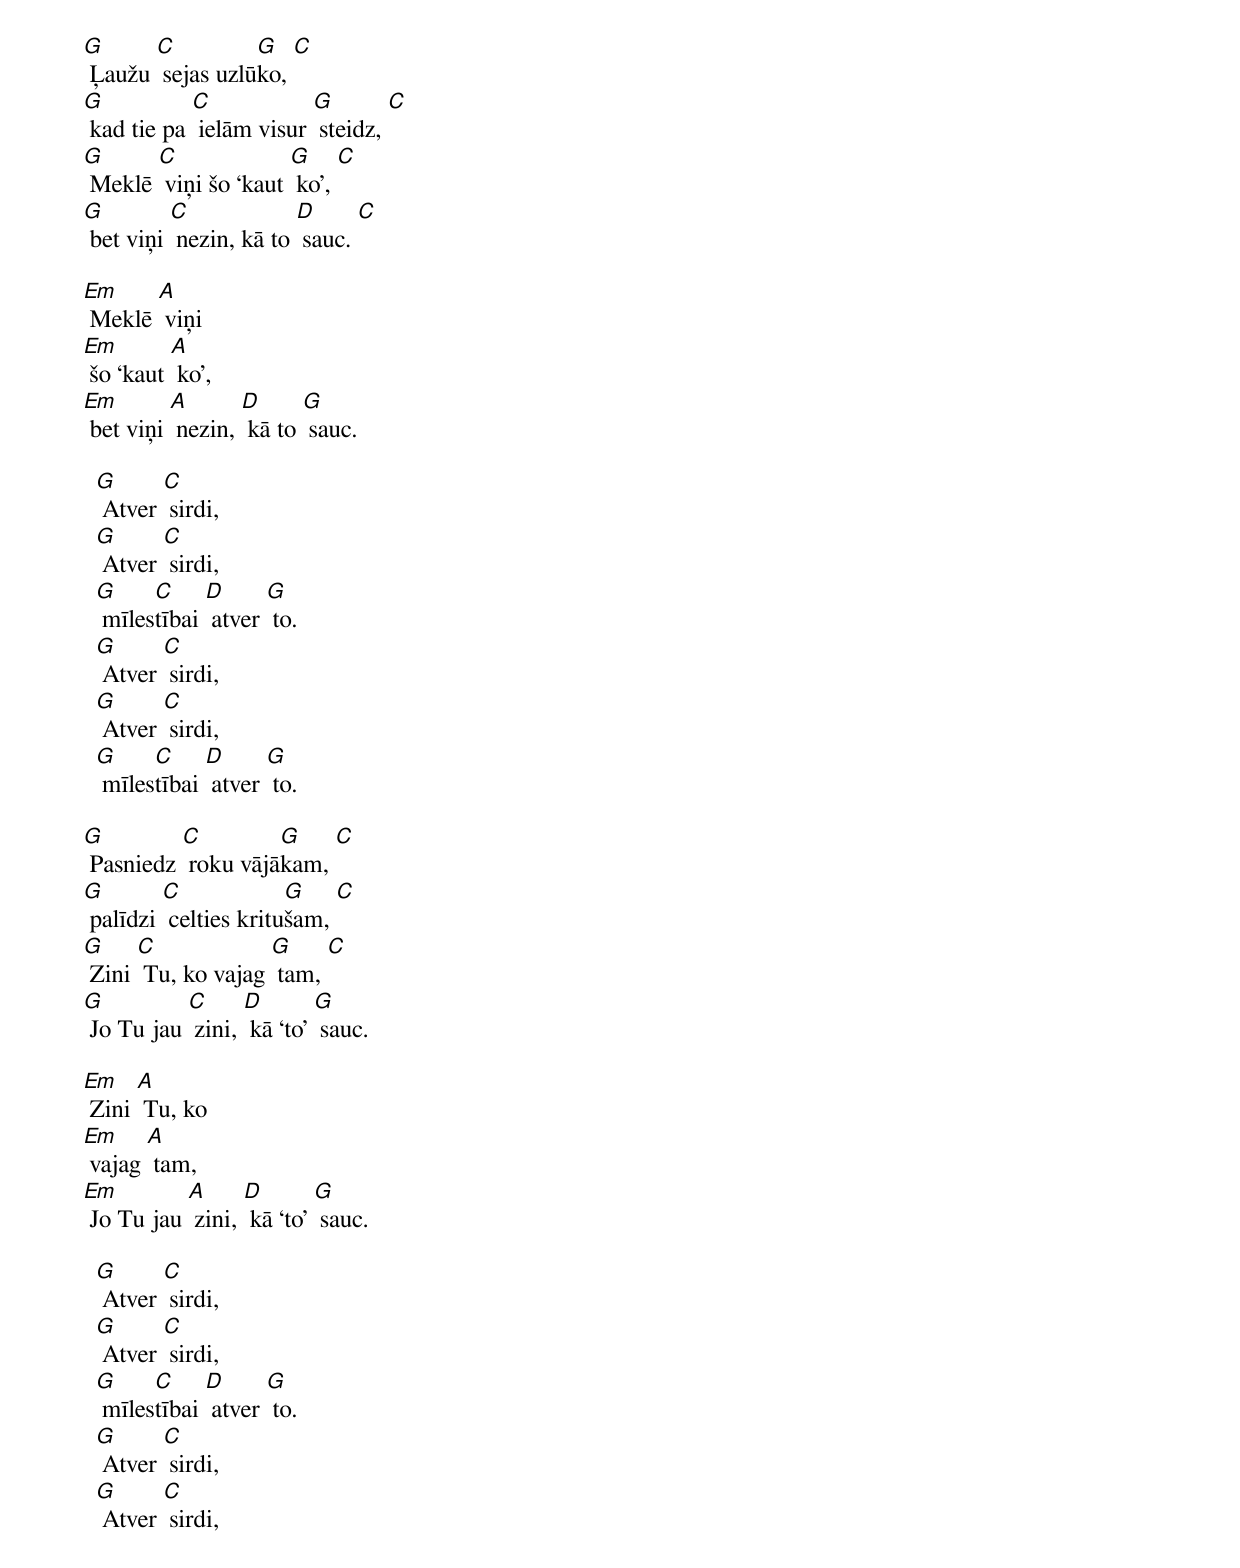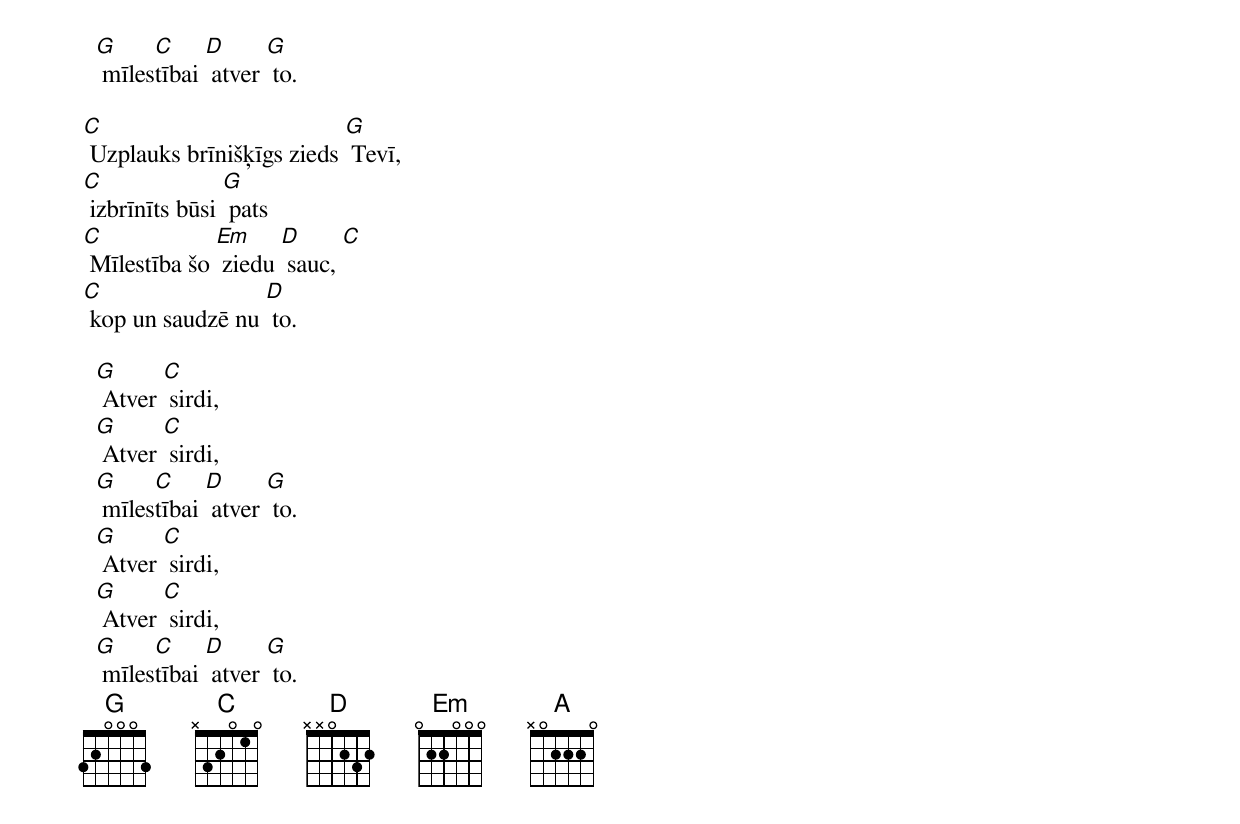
[G] Ļaužu [C] sejas uzlū[G]ko, [C]
[G] kad tie pa [C] ielām visur [G] steidz, [C]
[G] Meklē [C] viņi šo ‘kaut [G] ko’, [C]
[G] bet viņi [C] nezin, kā to [D] sauc. [C]

[Em] Meklē [A] viņi
[Em] šo ‘kaut [A] ko’,
[Em] bet viņi [A] nezin, [D] kā to [G] sauc.

  [G] Atver [C] sirdi,
  [G] Atver [C] sirdi,
  [G] mīles[C]tībai [D] atver [G] to.
  [G] Atver [C] sirdi,
  [G] Atver [C] sirdi,
  [G] mīles[C]tībai [D] atver [G] to.

[G] Pasniedz [C] roku vājā[G]kam, [C]
[G] palīdzi [C] celties kritu[G]šam, [C]
[G] Zini [C] Tu, ko vajag [G] tam, [C]
[G] Jo Tu jau [C] zini, [D] kā ‘to’ [G] sauc.

[Em] Zini [A] Tu, ko
[Em] vajag [A] tam,
[Em] Jo Tu jau [A] zini, [D] kā ‘to’ [G] sauc.

  [G] Atver [C] sirdi,
  [G] Atver [C] sirdi,
  [G] mīles[C]tībai [D] atver [G] to.
  [G] Atver [C] sirdi,
  [G] Atver [C] sirdi,
  [G] mīles[C]tībai [D] atver [G] to.

[C] Uzplauks brīnišķīgs zieds [G] Tevī,
[C] izbrīnīts būsi [G] pats
[C] Mīlestība šo [Em] ziedu [D] sauc, [C]
[C] kop un saudzē nu [D] to.

  [G] Atver [C] sirdi,
  [G] Atver [C] sirdi,
  [G] mīles[C]tībai [D] atver [G] to.
  [G] Atver [C] sirdi,
  [G] Atver [C] sirdi,
  [G] mīles[C]tībai [D] atver [G] to.
